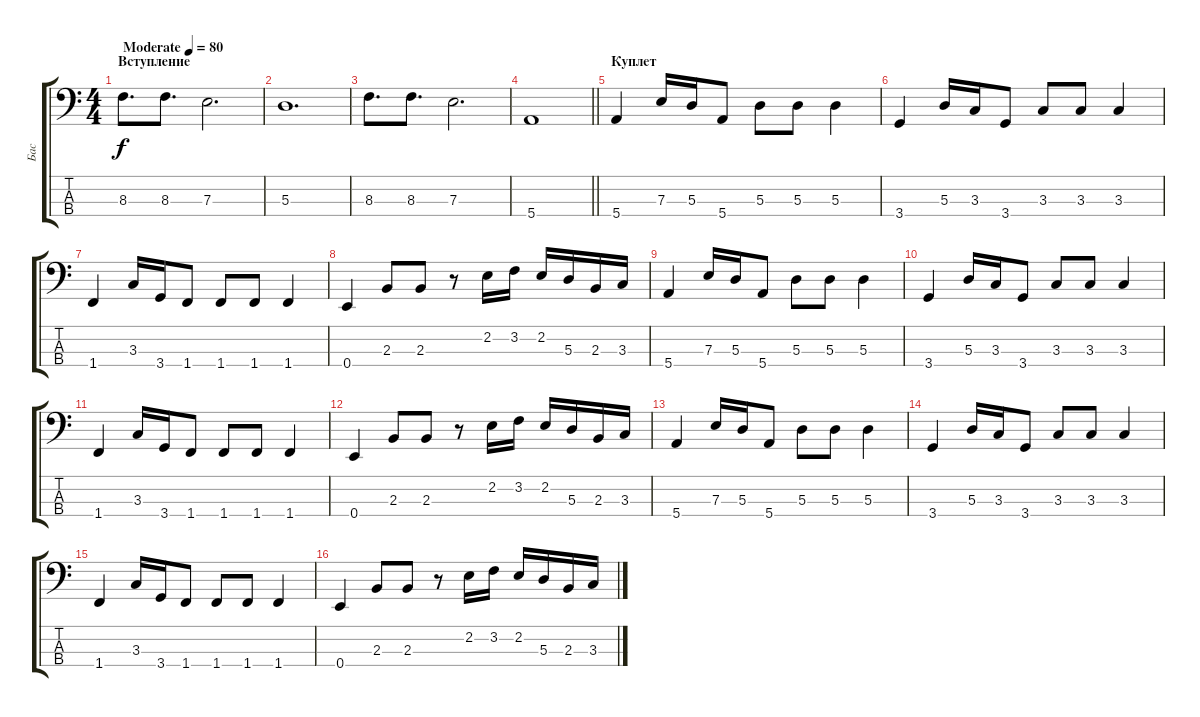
\track ("Бас" "Бас") {instrument electricbassfinger}
\staff {score tabs}
\tuning (G2 D2 A1 E1) {hide}
\ts (4 4)
\section ("" "Вступление")
\tempo (80 "Moderate")
\clef f4
\ks c
8.3.8{d dy f instrument electricbassfinger} 8.3.8{d} 7.3.2{d} |
5.3.1{d} |
8.3.8{d} 8.3.8{d} 7.3.2{d} |
\barLineRight lightlight
5.4.1 |
\section ("" "Куплет")
5.4.4 7.3.16 5.3.16 5.4.8 5.3.8 5.3.8 5.3.4 |
3.4.4 5.3.16 3.3.16 3.4.8 3.3.8 3.3.8 3.3.4 |
1.4.4 3.3.16 3.4.16 1.4.8 1.4.8 1.4.8 1.4.4 |
0.4.4 2.3.8 2.3.8 r.8 2.2.16 3.2.16 2.2.16 5.3.16 2.3.16 3.3.16 |
5.4.4 7.3.16 5.3.16 5.4.8 5.3.8 5.3.8 5.3.4 |
3.4.4 5.3.16 3.3.16 3.4.8 3.3.8 3.3.8 3.3.4 |
1.4.4 3.3.16 3.4.16 1.4.8 1.4.8 1.4.8 1.4.4 |
0.4.4 2.3.8 2.3.8 r.8 2.2.16 3.2.16 2.2.16 5.3.16 2.3.16 3.3.16 |
5.4.4 7.3.16 5.3.16 5.4.8 5.3.8 5.3.8 5.3.4 |
3.4.4 5.3.16 3.3.16 3.4.8 3.3.8 3.3.8 3.3.4 |
1.4.4 3.3.16 3.4.16 1.4.8 1.4.8 1.4.8 1.4.4 |
0.4.4 2.3.8 2.3.8 r.8 2.2.16 3.2.16 2.2.16 5.3.16 2.3.16 3.3.16
